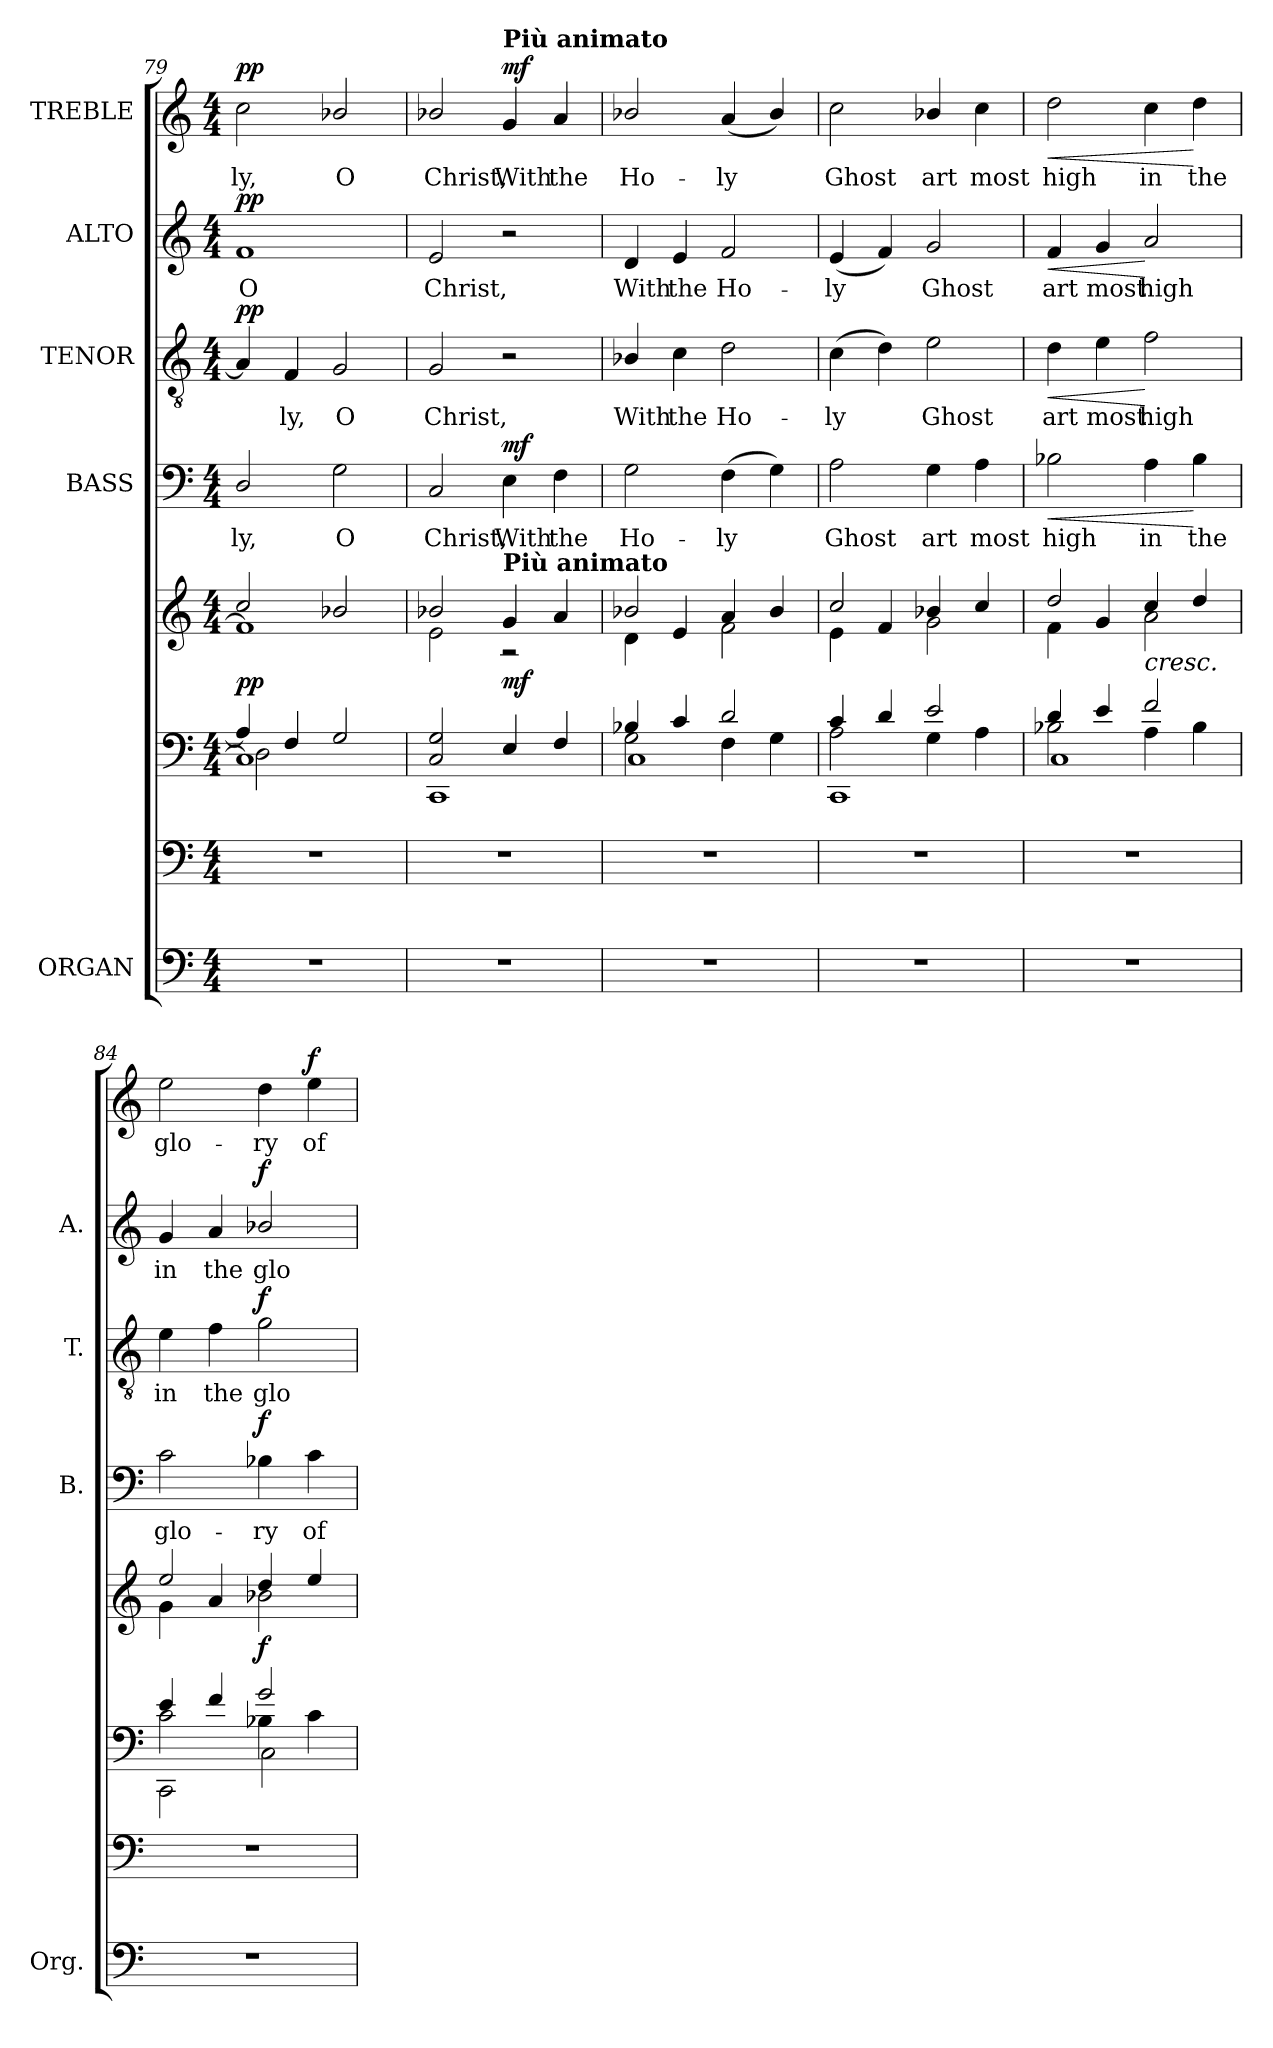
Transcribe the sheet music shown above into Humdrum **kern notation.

**kern	**kern	**kern	**kern	**dynam	**kern	**text	**dynam	**kern	**text	**dynam	**kern	**text	**dynam	**kern	**text	**dynam
*part5	*part5	*part5	*part5	*part5	*part4	*part4	*part4	*part3	*part3	*part3	*part2	*part2	*part2	*part1	*part1	*part1
*staff8	*staff7	*staff6	*staff5	*staff5/6/7/8	*staff4	*staff4	*staff4	*staff3	*staff3	*staff3	*staff2	*staff2	*staff2	*staff1	*staff1	*staff1
*I"ORGAN	*	*	*	*	*I"BASS	*	*	*I"TENOR	*	*	*I"ALTO	*	*	*I"TREBLE	*	*
*I'Org.	*	*	*	*	*I'B.	*	*	*I'T.	*	*	*I'A.	*	*	*	*	*
*clefF4	*clefF4	*clefF4	*clefG2	*	*clefF4	*	*	*clefGv2	*	*	*clefG2	*	*	*clefG2	*	*
*	*	*	*	*	*	*	*	*ITrd7c12	*	*	*	*	*	*	*	*
*k[]	*k[]	*k[]	*k[]	*	*k[]	*	*	*k[]	*	*	*k[]	*	*	*k[]	*	*
*C:	*C:	*C:	*C:	*	*C:	*	*	*C:	*	*	*C:	*	*	*C:	*	*
*M4/4	*M4/4	*M4/4	*M4/4	*	*M4/4	*	*	*M4/4	*	*	*M4/4	*	*	*M4/4	*	*
=79	=79	=79	=79	=79	=79	=79	=79	=79	=79	=79	=79	=79	=79	=79	=79	=79
*	*	*^	*^	*	*	*	*	*	*	*	*	*	*	*	*	*
*	*	*	*^	*	*	*	*	*	*	*	*	*	*	*	*	*	*	*
!	!	!	!	!	!	!	!	!	!LO:LY:b:color=#000000	!	!	!	!	!	!	!	!	!	!
!	!	!	!	!	!	!	!	!	!	!	!	!	!	!	!LO:LY:b:color=#000000	!	!	!	!
!	!	!	!	!	!	!	!	!	!	!	!	!	!	!	!	!	!	!LO:LY:b:color=#000000	!
1r	1r	4Ai/]	1Ci]	2Di\	2cci/	1fi]	pp	2Di/	-ly,	.	4AAi/]	.	pp	1fi	O	pp	2cci\	-ly,	pp
!	!	!	!	!	!	!	!	!	!	!	!	!LO:LY:b:color=#000000	!	!	!	!	!	!	!
.	.	4Fi/	.	.	.	.	.	.	.	.	4FFi/	-ly,	.	.	.	.	.	.	.
!	!	!	!	!	!	!	!	!	!LO:LY:b:color=#000000	!	!	!	!	!	!	!	!	!	!
!	!	!	!	!	!	!	!	!	!	!	!	!LO:LY:b:color=#000000	!	!	!	!	!	!	!
!	!	!	!	!	!	!	!	!	!	!	!	!	!	!	!	!	!	!LO:LY:b:color=#000000	!
.	.	2Gi/	.	2ryy	2b-i/	.	.	2Gi\	O	.	2GGi/	O	.	.	.	.	2b-i/	O	.
*	*	*	*v	*v	*	*	*	*	*	*	*	*	*	*	*	*	*	*	*
=80	=80	=80	=80	=80	=80	=80	=80	=80	=80	=80	=80	=80	=80	=80	=80	=80	=80	=80
*	*	*	*^	*	*	*	*	*	*	*	*	*	*	*	*	*	*	*
!	!	!	!	!	!	!	!	!	!LO:LY:b:color=#000000	!	!	!	!	!	!	!	!	!	!
*	*	*	*v	*v	*	*	*	*	*	*	*	*	*	*	*	*	*	*	*
*	*	*	*^	*	*	*	*	*	*	*	*	*	*	*	*	*	*	*
!	!	!	!	!	!	!	!	!	!	!	!	!LO:LY:b:color=#000000	!	!	!	!	!	!	!
*	*	*	*v	*v	*	*	*	*	*	*	*	*	*	*	*	*	*	*	*
*	*	*	*^	*	*	*	*	*	*	*	*	*	*	*	*	*	*	*
!	!	!	!	!	!	!	!	!	!	!	!	!	!	!	!LO:LY:b:color=#000000	!	!	!	!
*	*	*	*v	*v	*	*	*	*	*	*	*	*	*	*	*	*	*	*	*
*	*	*	*^	*	*	*	*	*	*	*	*	*	*	*	*	*	*	*
!	!	!	!	!	!	!	!	!	!	!	!	!	!	!	!	!	!	!LO:LY:b:color=#000000	!
*	*	*	*v	*v	*	*	*	*	*	*	*	*	*	*	*	*	*	*	*
1r	1r	2Ci/ 2Gi	1CCi	2b-i/	2ei\	.	2Ci/	Christ,	.	2GGi/	Christ,	.	2ei/	Christ,	.	2b-i/	Christ,	.
!	!	!	!	!	!	!	!	!LO:LY:b:color=#000000	!	!	!	!	!	!	!	!	!	!
!	!	!	!	!	!	!	!	!	!	!	!	!	!	!	!	!LO:TX:a:B:t=Più animato	!	!
!	!	!	!	!LO:TX:a:B:t=Più animato	!	!	!	!	!	!	!	!	!	!	!	!	!	!
!	!	!	!	!	!	!	!	!	!	!	!	!	!	!	!	!	!LO:LY:b:color=#000000	!
.	.	4Ei/	.	4gi/	2r	mf	4Ei\	With	mf	2r	.	.	2r	.	.	4gi/	With	mf
!	!	!	!	!	!	!	!	!LO:LY:b:color=#000000	!	!	!	!	!	!	!	!	!	!
!	!	!	!	!	!	!	!	!	!	!	!	!	!	!	!	!	!LO:LY:b:color=#000000	!
.	.	4Fi/	.	4ai/	.	.	4Fi\	the	.	.	.	.	.	.	.	4ai/	the	.
=81	=81	=81	=81	=81	=81	=81	=81	=81	=81	=81	=81	=81	=81	=81	=81	=81	=81	=81
*	*	*	*^	*	*	*	*	*	*	*	*	*	*	*	*	*	*	*
!	!	!	!	!	!	!	!	!	!LO:LY:b:color=#000000	!	!	!	!	!	!	!	!	!	!
!	!	!	!	!	!	!	!	!	!	!	!	!LO:LY:b:color=#000000	!	!	!	!	!	!	!
!	!	!	!	!	!	!	!	!	!	!	!	!	!	!	!LO:LY:b:color=#000000	!	!	!	!
!	!	!	!	!	!	!	!	!	!	!	!	!	!	!	!	!	!	!LO:LY:b:color=#000000	!
1r	1r	4B-i/	2Gi\	1Ci	2b-i/	4di\	.	2Gi\	Ho-	.	4BB-i/	With	.	4di/	With	.	2b-i/	Ho-	.
!	!	!	!	!	!	!	!	!	!	!	!	!LO:LY:b:color=#000000	!	!	!	!	!	!	!
!	!	!	!	!	!	!	!	!	!	!	!	!	!	!	!LO:LY:b:color=#000000	!	!	!	!
.	.	4ci/	.	.	.	4ei/	.	.	.	.	4Ci\	the	.	4ei/	the	.	.	.	.
!	!	!	!	!	!	!	!	!	!LO:LY:b:color=#000000	!	!	!	!	!	!	!	!	!	!
!	!	!	!	!	!	!	!	!	!	!	!	!LO:LY:b:color=#000000	!	!	!	!	!	!	!
!	!	!	!	!	!	!	!	!	!	!	!	!	!	!	!LO:LY:b:color=#000000	!	!	!	!
!	!	!	!	!	!	!	!	!	!	!	!	!	!	!	!	!	!	!LO:LY:b:color=#000000	!
.	.	2di/	4Fi\	.	4ai/	2fi\	.	(4Fi\	-ly	.	2Di\	Ho-	.	2fi/	Ho-	.	(4ai/	-ly	.
.	.	.	4Gi\	.	4b-i/	.	.	4Gi\)	.	.	.	.	.	.	.	.	4b-i/)	.	.
=82	=82	=82	=82	=82	=82	=82	=82	=82	=82	=82	=82	=82	=82	=82	=82	=82	=82	=82	=82
!	!	!	!	!	!	!	!	!	!LO:LY:b:color=#000000	!	!	!	!	!	!	!	!	!	!
!	!	!	!	!	!	!	!	!	!	!	!	!LO:LY:b:color=#000000	!	!	!	!	!	!	!
!	!	!	!	!	!	!	!	!	!	!	!	!	!	!	!LO:LY:b:color=#000000	!	!	!	!
!	!	!	!	!	!	!	!	!	!	!	!	!	!	!	!	!	!	!LO:LY:b:color=#000000	!
1r	1r	4ci/	2Ai\	1CCi	2cci/	4ei\	.	2Ai\	Ghost	.	(4Ci\	-ly	.	(4ei/	-ly	.	2cci\	Ghost	.
.	.	4di/	.	.	.	4fi/	.	.	.	.	4Di\)	.	.	4fi/)	.	.	.	.	.
!	!	!	!	!	!	!	!	!	!LO:LY:b:color=#000000	!	!	!	!	!	!	!	!	!	!
!	!	!	!	!	!	!	!	!	!	!	!	!LO:LY:b:color=#000000	!	!	!	!	!	!	!
!	!	!	!	!	!	!	!	!	!	!	!	!	!	!	!LO:LY:b:color=#000000	!	!	!	!
!	!	!	!	!	!	!	!	!	!	!	!	!	!	!	!	!	!	!LO:LY:b:color=#000000	!
.	.	2ei/	4Gi\	.	4b-i/	2gi\	.	4Gi\	art	.	2Ei\	Ghost	.	2gi/	Ghost	.	4b-i/	art	.
!	!	!	!	!	!	!	!	!	!LO:LY:b:color=#000000	!	!	!	!	!	!	!	!	!	!
!	!	!	!	!	!	!	!	!	!	!	!	!	!	!	!	!	!	!LO:LY:b:color=#000000	!
.	.	.	4Ai\	.	4cci/	.	.	4Ai\	most	.	.	.	.	.	.	.	4cci\	most	.
=83	=83	=83	=83	=83	=83	=83	=83	=83	=83	=83	=83	=83	=83	=83	=83	=83	=83	=83	=83
!	!	!	!	!	!	!	!	!	!LO:LY:b:color=#000000	!LO:HP:b	!	!	!	!	!	!	!	!	!
!	!	!	!	!	!	!	!	!	!	!	!	!LO:LY:b:color=#000000	!LO:HP:b	!	!	!	!	!	!
!	!	!	!	!	!	!	!	!	!	!	!	!	!	!	!LO:LY:b:color=#000000	!LO:HP:b	!	!	!
!	!	!	!	!	!	!	!	!	!	!	!	!	!	!	!	!	!	!LO:LY:b:color=#000000	!LO:HP:b
1r	1r	4di/	2B-i\	1Ci	2ddi/	4fi\	.	2B-i\	high	<	4Di\	art	<	4fi/	art	<	2ddi\	high	<
!	!	!	!	!	!	!	!	!	!	!	!	!LO:LY:b:color=#000000	!	!	!	!	!	!	!
!	!	!	!	!	!	!	!	!	!	!	!	!	!	!	!LO:LY:b:color=#000000	!	!	!	!
.	.	4ei/	.	.	.	4gi/	[	.	.	.	4Ei\	most	.	4gi/	most	.	.	.	.
!	!	!	!	!	!	!	!LO:HP:b	!	!	!	!	!	!	!	!	!	!	!	!
!	!	!	!	!	!	!	!	!	!LO:LY:b:color=#000000	!	!	!	!	!	!	!	!	!	!
!	!	!	!	!	!	!	!	!	!	!	!	!LO:LY:b:color=#000000	!	!	!	!	!	!	!
!	!	!	!	!	!	!	!	!	!	!	!	!	!	!	!LO:LY:b:color=#000000	!	!	!	!
!	!	!	!	!	!	!	!	!	!	!	!	!	!	!	!	!	!	!LO:LY:b:color=#000000	!
.	.	2fi/	4Ai\	.	4cci/	2ai\	<	4Ai\	in	.	2Fi\	high	[	2ai/	high	[	4cci\	in	.
!	!	!	!	!	!	!	!	!	!LO:LY:b:color=#000000	!	!	!	!	!	!	!	!	!	!
!	!	!	!	!	!	!	!	!	!	!	!	!	!	!	!	!	!	!LO:LY:b:color=#000000	!
.	.	.	4B-i\	.	4ddi/	.	.	4B-i\	the	[	.	.	.	.	.	.	4ddi\	the	[
=84	=84	=84	=84	=84	=84	=84	=84	=84	=84	=84	=84	=84	=84	=84	=84	=84	=84	=84	=84
!	!	!	!	!	!	!	!	!	!LO:LY:b:color=#000000	!	!	!	!	!	!	!	!	!	!
!	!	!	!	!	!	!	!	!	!	!	!	!LO:LY:b:color=#000000	!	!	!	!	!	!	!
!	!	!	!	!	!	!	!	!	!	!	!	!	!	!	!LO:LY:b:color=#000000	!	!	!	!
!	!	!	!	!	!	!	!	!	!	!	!	!	!	!	!	!	!	!LO:LY:b:color=#000000	!
1r	1r	4ei/	2ci\	2CCi\	2eei/	4gi\	.	2ci\	glo-	.	4Ei\	in	.	4gi/	in	.	2eei\	glo-	.
!	!	!	!	!	!	!	!	!	!	!	!	!LO:LY:b:color=#000000	!	!	!	!	!	!	!
!	!	!	!	!	!	!	!	!	!	!	!	!	!	!	!LO:LY:b:color=#000000	!	!	!	!
.	.	4fi/	.	.	.	4ai/	.	.	.	.	4Fi\	the	.	4ai/	the	.	.	.	.
!	!	!	!	!	!	!	!	!	!LO:LY:b:color=#000000	!	!	!	!	!	!	!	!	!	!
!	!	!	!	!	!	!	!	!	!	!	!	!LO:LY:b:color=#000000	!	!	!	!	!	!	!
!	!	!	!	!	!	!	!	!	!	!	!	!	!	!	!LO:LY:b:color=#000000	!	!	!	!
!	!	!	!	!	!	!	!	!	!	!	!	!	!	!	!	!	!	!LO:LY:b:color=#000000	!
.	.	2gi/	4B-i\	2Ci\	4ddi/	2b-i\	f	4B-i\	-ry	f	2Gi\	glo-	f	2b-i/	glo-	f	4ddi\	-ry	.
!	!	!	!	!	!	!	!	!	!LO:LY:b:color=#000000	!	!	!	!	!	!	!	!	!	!
!	!	!	!	!	!	!	!	!	!	!	!	!	!	!	!	!	!	!LO:LY:b:color=#000000	!
.	.	.	4ci\	.	4eei/	.	.	4ci\	of	.	.	.	.	.	.	.	4eei\	of	f
*	*	*v	*v	*v	*	*	*	*	*	*	*	*	*	*	*	*	*	*	*
*	*	*	*v	*v	*	*	*	*	*	*	*	*	*	*	*	*	*
=	=	=	=	=	=	=	=	=	=	=	=	=	=	=	=	=
*-	*-	*-	*-	*-	*-	*-	*-	*-	*-	*-	*-	*-	*-	*-	*-	*-
